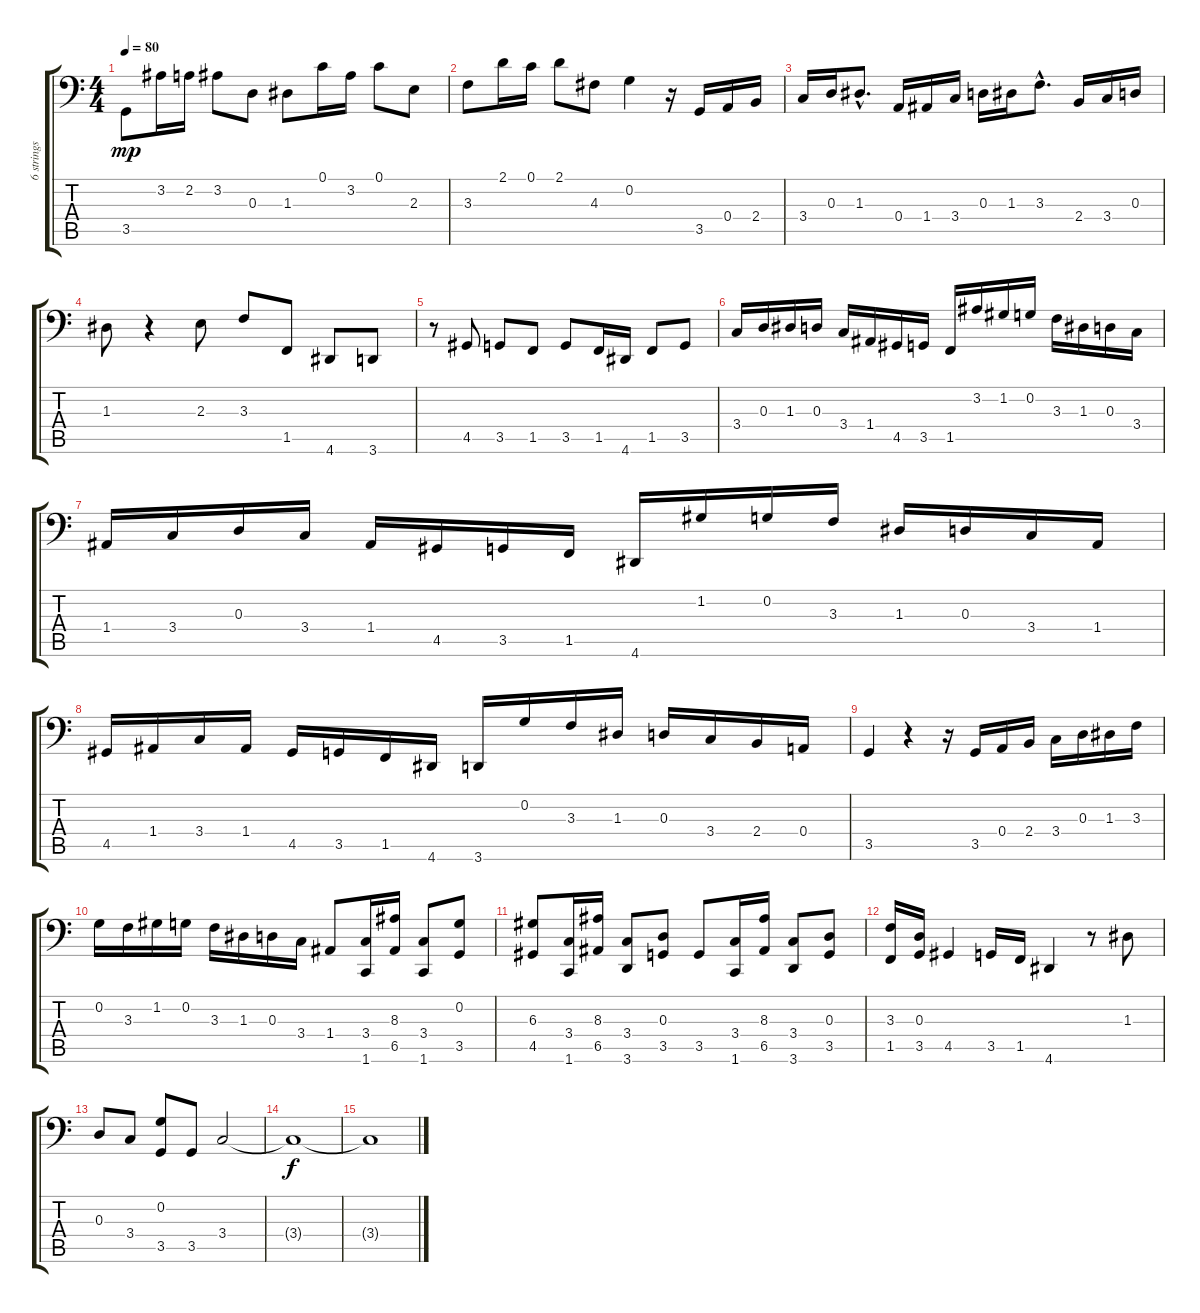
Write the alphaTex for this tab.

\track ("6 strings bass" "6 strings ") {instrument electricbassfinger}
\staff {score tabs}
\tuning (C3 G2 D2 A1 E1 B0) {hide}
\ts (4 4)
\tempo 80
\clef f4
\ks c
3.5.8{dy mp} 3.2.16 2.2.16 3.2.8 0.3.8 1.3.8 0.1.16 3.2.16 0.1.8 2.3.8 |
3.3.8 2.1.16 0.1.16 2.1.8 4.3.8 0.2.4 r.16 3.5.16 0.4.16 2.4.16 |
3.4.16 0.3.16 1.3{hac}.8{d} 0.4.16 1.4.16 3.4.16 0.3.16 1.3.16 3.3{hac}.8{d} 2.4.16 3.4.16 0.3.16 |
1.3.8 r.4 2.3.8 3.3.8 1.5.8 4.6.8 3.6.8 |
r.8 4.5.8 3.5.8 1.5.8 3.5.8 1.5.16 4.6.16 1.5.8 3.5.8 |
3.4.16 0.3.16 1.3.16 0.3.16 3.4.16 1.4.16 4.5.16 3.5.16 1.5.16 3.2.16 1.2.16 0.2.16 3.3.16 1.3.16 0.3.16 3.4.16 |
1.4.16 3.4.16 0.3.16 3.4.16 1.4.16 4.5.16 3.5.16 1.5.16 4.6.16 1.2.16 0.2.16 3.3.16 1.3.16 0.3.16 3.4.16 1.4.16 |
4.5.16 1.4.16 3.4.16 1.4.16 4.5.16 3.5.16 1.5.16 4.6.16 3.6.16 0.2.16 3.3.16 1.3.16 0.3.16 3.4.16 2.4.16 0.4.16 |
3.5.4 r.4 r.16 3.5.16 0.4.16 2.4.16 3.4.16 0.3.16 1.3.16 3.3.16 |
0.2.16 3.3.16 1.2.16 0.2.16 3.3.16 1.3.16 0.3.16 3.4.16 1.4.8 (3.4 1.6).16 (8.3 6.5).16 (3.4 1.6).8 (0.2 3.5).8 |
(6.3 4.5).8 (3.4 1.6).16 (8.3 6.5).16 (3.4 3.6).8 (0.3 3.5).8 3.5.8 (3.4 1.6).16 (8.3 6.5).16 (3.4 3.6).8 (0.3 3.5).8 |
(3.3 1.5).16 (0.3 3.5).16 4.5.4 3.5.16 1.5.16 4.6.4 r.8 1.3.8 |
0.3.8 3.4.8 (0.2 3.5).8 3.5.8 3.4.2 |
3.4{t}.1{dy f} |
3.4{t}.1
